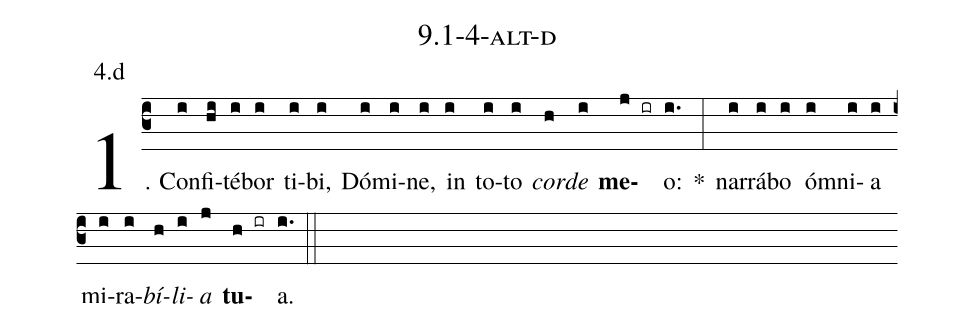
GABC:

name: 9.1-4-alt-d;
annotation: 4.d;
%%
(c3)1. Con(i)fi(hi)té(i)bor(i) ti(i)bi,(i) Dó(i)mi(i)ne,(i) in(i) to(i)to(i) <i>cor</i>(h)<i>de</i>(i) <b>me</b>(j ir)o:(i.) *(:) nar(i)rá(i)bo(i) óm(i)ni(i)a(i) mi(i)ra(i)<i>bí</i>(h)<i>li</i>(i)<i>a</i>(j) <b>tu</b>(h ir)a.(i.) (::)
